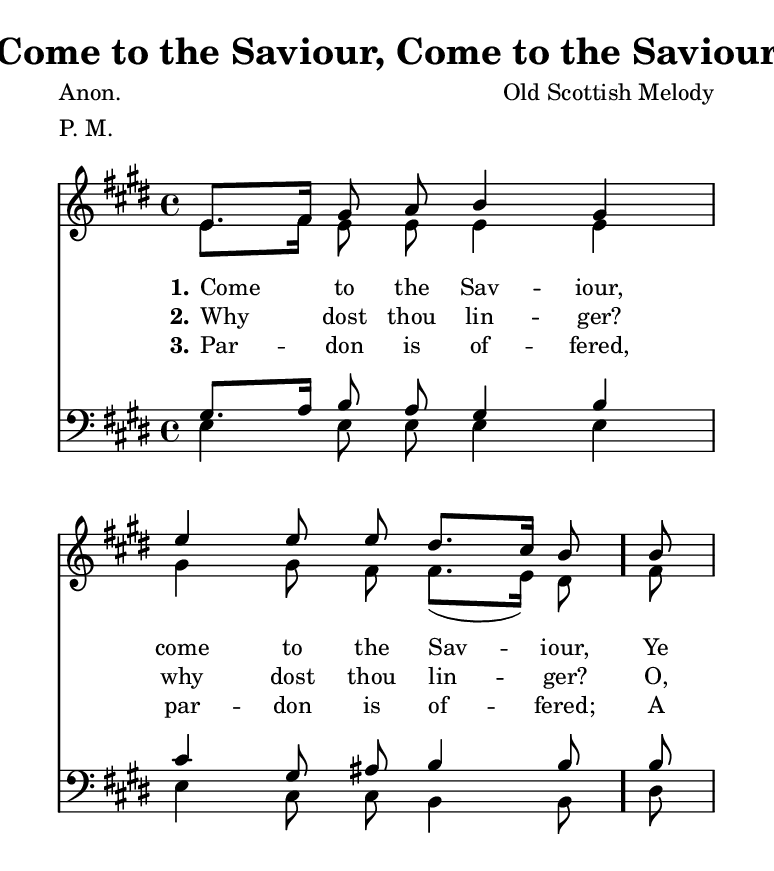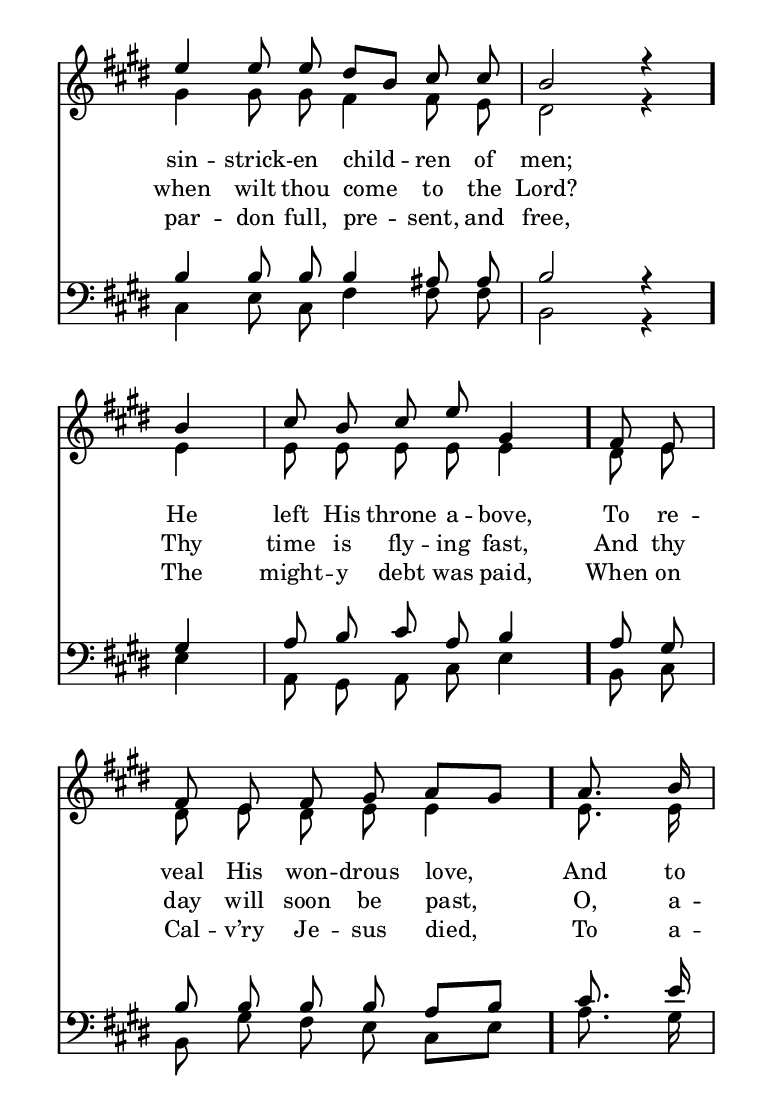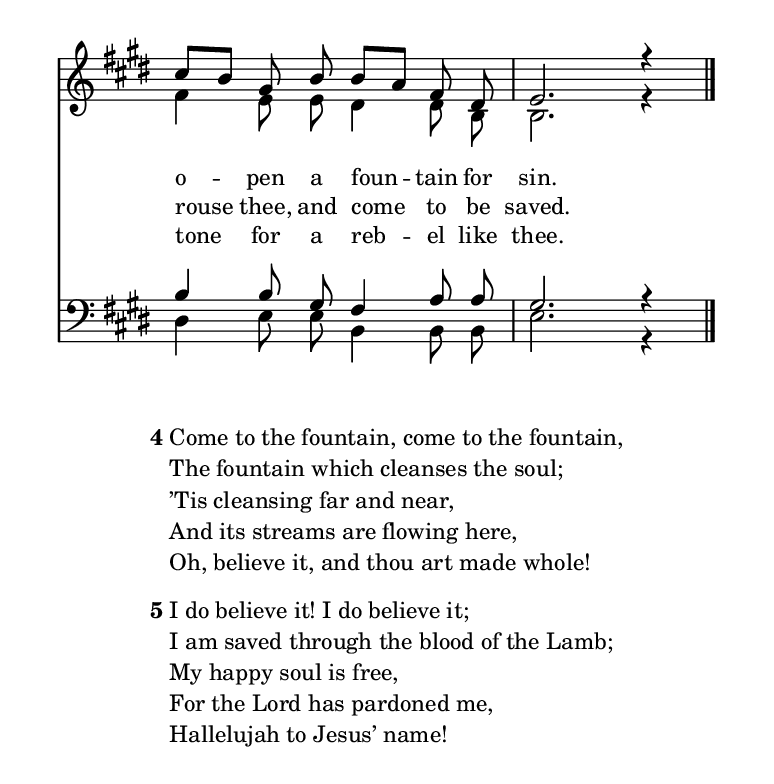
\include "common/global.ily"
\paper {
  \include "common/paper.ily"
  ragged-bottom = ##t
  ragged-last-bottom = ##t
  systems-per-page = ##f
  %page-count = ##f
}

\header{
  hymnnumber = "72"
  title = "Come to the Saviour, Come to the Saviour"
  tunename = ""
  meter = "P. M."
  poet = "Anon."
  composer = "Old Scottish Melody"
  %copyright = ""
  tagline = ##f
}

% for fermata in MIDI
ta = { \tempo 4=76 }
tb = { \tempo 4=38 }

global = {
  \include "common/overrides.ily"
  %\override Staff.TimeSignature.style = #'()
  \time 4/4
  \override Score.MetronomeMark.transparent = ##t % hide all fermata changes too
  \ta
  \key e \major
  %\partial 4
  \autoBeamOff
}

notesSoprano = {
\global
\relative c' {

	e8.[ fis16] gis8 a8 b4 gis4 | e'4 e8 e8 dis8.[ cis16] b8
	b8 | e4 e8 e8 dis8[ b8] cis8 cis8 | b2 r4
	b4 | cis8 b8 cis8 e8 gis,4
	fis8 e8 fis8 e8 fis8 gis8 a8[ gis8]
	a8. b16 | cis8[ b8] gis8 b8 b8[ a8] fis8 dis8 | e2. r4

  \bar "|."

}
}

notesAlto = {
\global
\relative e' {

	e8.[ fis16] e8 e8 e4 e4 | gis4 gis8 fis8 fis8.[( e16)] dis8
	fis8 | gis4 gis8 gis8 fis4 fis8 e8 | dis2 r4
	e4 | e8 e8 e8 e8 e4
	dis8 e8 | dis8 e8 dis8 e8 e4
	e8. e16 | fis4 e8 e8 dis4 dis8 b8 | b2. r4

}
}

notesTenor = {
\global
\relative a {

	gis8.[ a16] b8 a8 gis4 b4 | cis4 gis8 ais8 b4 b8
	b8 | b4 b8 b8 b4 ais8 ais8 | b2 r4
	gis4 | a8 b8 cis8 a8 b4
	a8 gis b8 b8 b8 b8 a8[ b8]
	cis8. e16 | b4 b8 gis8 fis4 a8 a8 | gis2. r4

}
}

notesBass = {
\global
\relative f {

	e4 e8 e8 e4 e4 | e4 cis8 cis8 b4 b8
	dis8 | cis4 e8 cis8 fis4 fis8 fis8 | b,2 r4
	e4 | a,8 gis8 a8 cis8 e4
	b8 cis8 | b8 gis'8 fis8 e8 cis8[ e8]
	a8. gis16 | dis4 e8 e8 b4 b8 b8 | e2. r4

}
}

wordsA = \lyricmode {
\set stanza = "1."

Come to the Sav -- iour, come to the Sav -- iour, \bar "."
Ye {\break} sin -- strick -- en child -- ren of men; \bar "."
He left His throne a -- bove, \bar "."
To re -- {\break} veal His won -- drous love, \bar "."
And to o -- pen a foun -- tain for sin. \bar "."

}

wordsB = \lyricmode {
\set stanza = "2."

Why dost thou lin -- ger? why dost thou lin -- ger?
O, when wilt thou come to the Lord?
Thy time is fly -- ing fast,
And thy day will soon be past,
O, a -- rouse thee, and come to be saved.

}

wordsC = \lyricmode {
\set stanza = "3."

Par -- don is of -- fered, par -- don is of -- fered;
A par -- don full, pre -- sent, and free,
The might -- y debt was paid,
When on Cal -- v’ry Je -- sus died,
To a -- tone for a reb -- el like thee.

}

wordsD = \markuplist {

\line { Come to the fountain, come to the fountain, }
\line { The fountain which cleanses the soul; }
\line { ’Tis cleansing far and near, }
\line { And its streams are flowing here, }
\line { Oh, believe it, and thou art made whole! }

}

wordsE = \markuplist {

\line { I do believe it! I do believe it; }
\line { I am saved through the blood of the Lamb; }
\line { My happy soul is free, }
\line { For the Lord has pardoned me, }
\line { Hallelujah to Jesus’ name! }

}

\score {
  \context ChoirStaff <<
    \context Staff = upper <<
      \set ChoirStaff.systemStartDelimiter = #'SystemStartBar
      \context Voice  = sopranos { \voiceOne << \notesSoprano >> }
      \context Voice  = altos { \voiceTwo << \notesAlto >> }
      \context Lyrics = one   \lyricsto sopranos \wordsA
      \context Lyrics = two   \lyricsto sopranos \wordsB
      \context Lyrics = three \lyricsto sopranos \wordsC
    >>
    \context Staff = men <<
      \clef bass
      \context Voice  = tenors { \voiceOne << \notesTenor >> }
      \context Voice  = basses { \voiceTwo << \notesBass >> }
    >>
  >>
  \layout {
    \include "common/layout.ily"
  }
  \midi{
    \include "common/midi.ily"
  }
}

\markup { \fill-line { \column {
  \line{ \bold 4 \column { \wordsD } } \combine \null \vspace #0.4
  \line{ \bold 5 \column { \wordsE } } %\combine \null \vspace #0.4
} } }

\version "2.18.0"  % necessary for upgrading to future LilyPond versions.

% vi:set et ts=2 sw=2 ai nocindent syntax=lilypond
